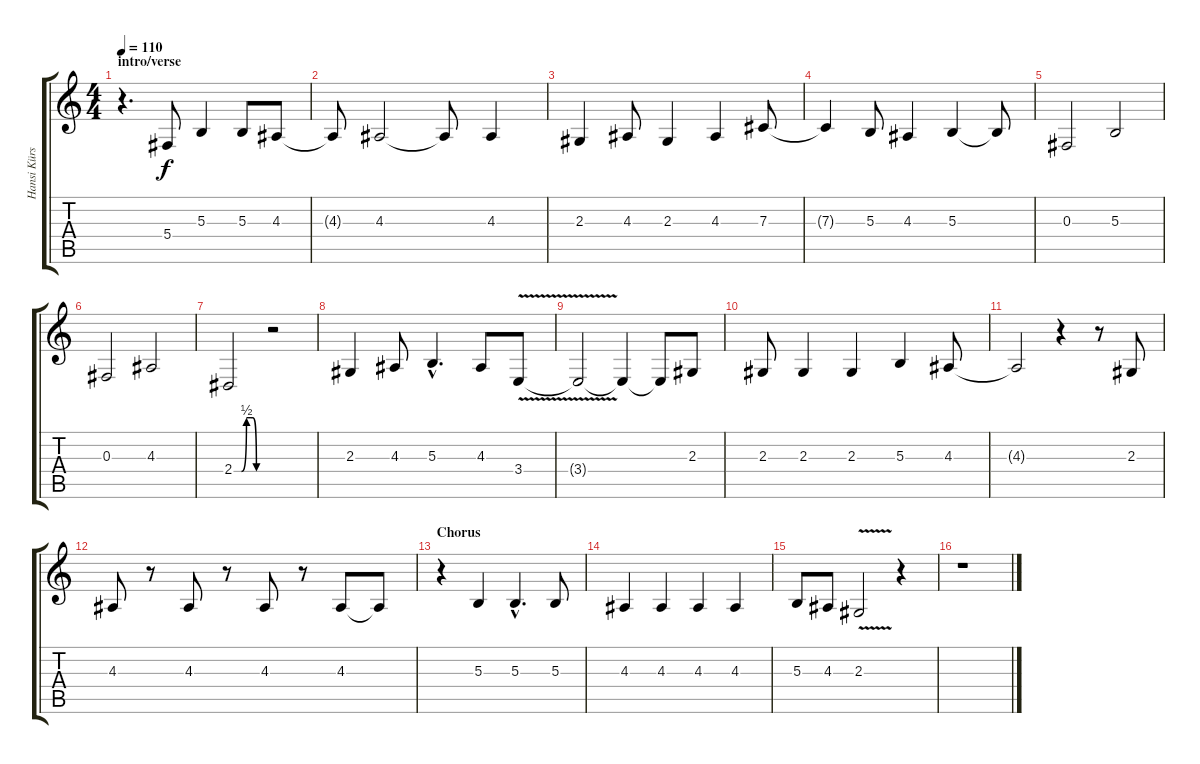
\track ("Hansi Kürsch" "Hansi Kürs") {instrument lead6voice}
\staff {score tabs}
\tuning (Eb4 Bb3 Gb3 Db3 Ab2 Eb2) {hide}
\ts (4 4)
\section ("" "intro/verse")
\tempo 110
\clef g2
\ks c
r.4{d dy f instrument lead6voice} 5.4.8 5.3.4 5.3.8 4.3.8 |
4.3{t}.8 4.3.2 4.3{t}.8 4.3.4 |
2.3.4 4.3.8 2.3.4 4.3.4 7.3.8 |
7.3{t}.4 5.3.8 4.3.4 5.3.4 5.3{t}.8 |
0.3.2 5.3.2 |
0.3.2 4.3.2 |
2.4{be (custom 0 0 15 0 25 2 30 2 34 2 36 2 38 2 45 0 60 0)}.2 r.2 |
2.3.4 4.3.8 5.3{hac}.4{d} 4.3.8 3.4{v}.8 |
3.4{t}.2 3.4{t}.4 3.4{t}.8 2.3.8 |
2.3.8 2.3.4 2.3.4 5.3.4 4.3.8 |
4.3{t}.2 r.4 r.8 2.3.8 |
4.3.8 r.8 4.3.8 r.8 4.3.8 r.8 4.3.8 4.3{t}.8 |
\section ("" "Chorus")
r.4 5.3.4 5.3{hac}.4{d} 5.3.8 |
4.3.4 4.3.4 4.3.4 4.3.4 |
5.3.8 4.3.8 2.3{v}.2 r.4 |
r.1
